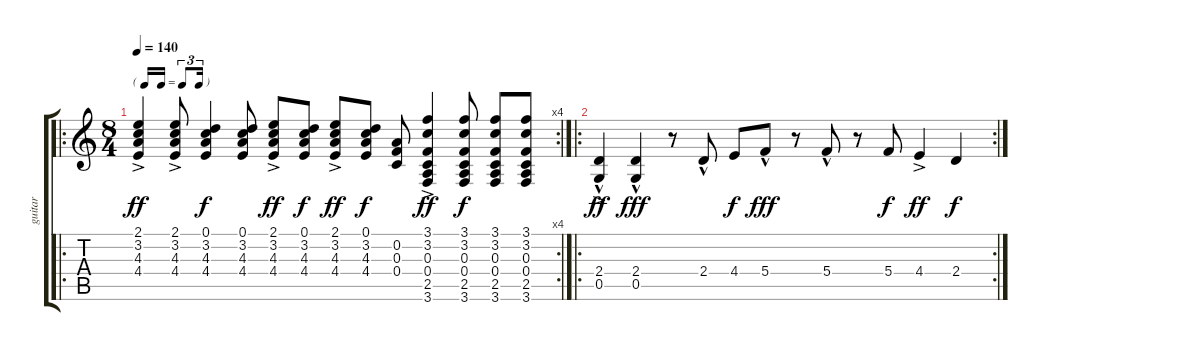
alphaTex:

\track ("guitar" "guitar") {instrument acousticguitarsteel}
\staff {score tabs}
\tuning (D4 A3 F3 C3 G2 D2) {hide}
\ro
\rc 4
\ts (8 4)
\tf triplet16th
\tempo 140
\clef g2
\ks aminor
(2.1 3.2 4.3 4.4{ac}).4{dy ff} (2.1 3.2 4.3 4.4{ac}).8 (0.1 3.2 4.3 4.4).4{dy f} (0.1 3.2 4.3 4.4).8 (2.1 3.2 4.3 4.4{ac}).8{dy ff} (0.1 3.2 4.3 4.4).8{dy f} (2.1 3.2 4.3 4.4{ac}).8{dy ff} (0.1 3.2 4.3 4.4).8{dy f} (0.2 0.3 0.4).8 (3.1 3.2 0.3 0.4{ac} 2.5{ac} 3.6).4{dy ff} (3.1 3.2 0.3 0.4 2.5 3.6).8{dy f} (3.1 3.2 0.3 0.4 2.5 3.6).8 (3.1 3.2 0.3 0.4 2.5 3.6).8 |
\ro
\rc 2
(2.4{hac} 0.5{ac}).4{dy ff} (2.4{hac} 0.5).4{dy fff} r.8 2.4{hac}.8 4.4.8{dy f} 5.4{hac}.8{dy fff} r.8 5.4{hac}.8 r.8 5.4.8{dy f} 4.4{ac}.4{dy ff} 2.4.4{dy f}
